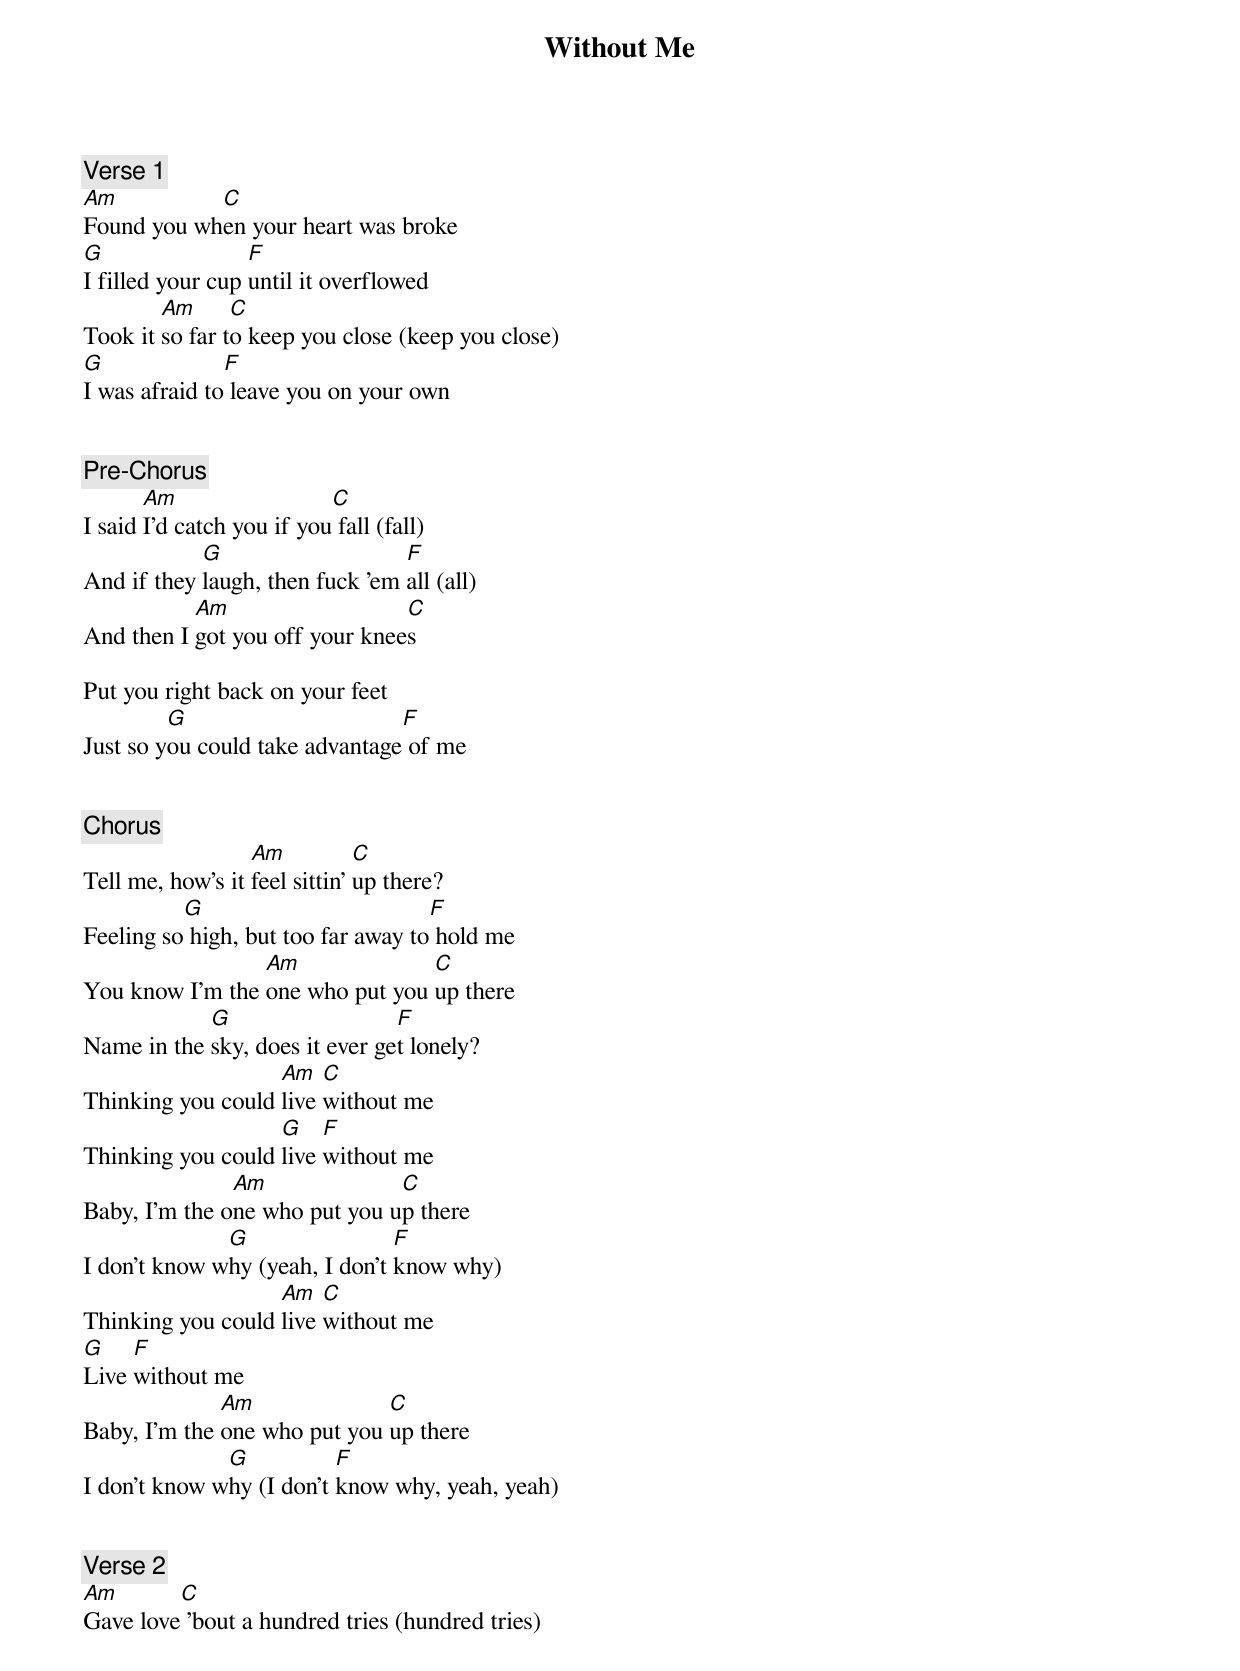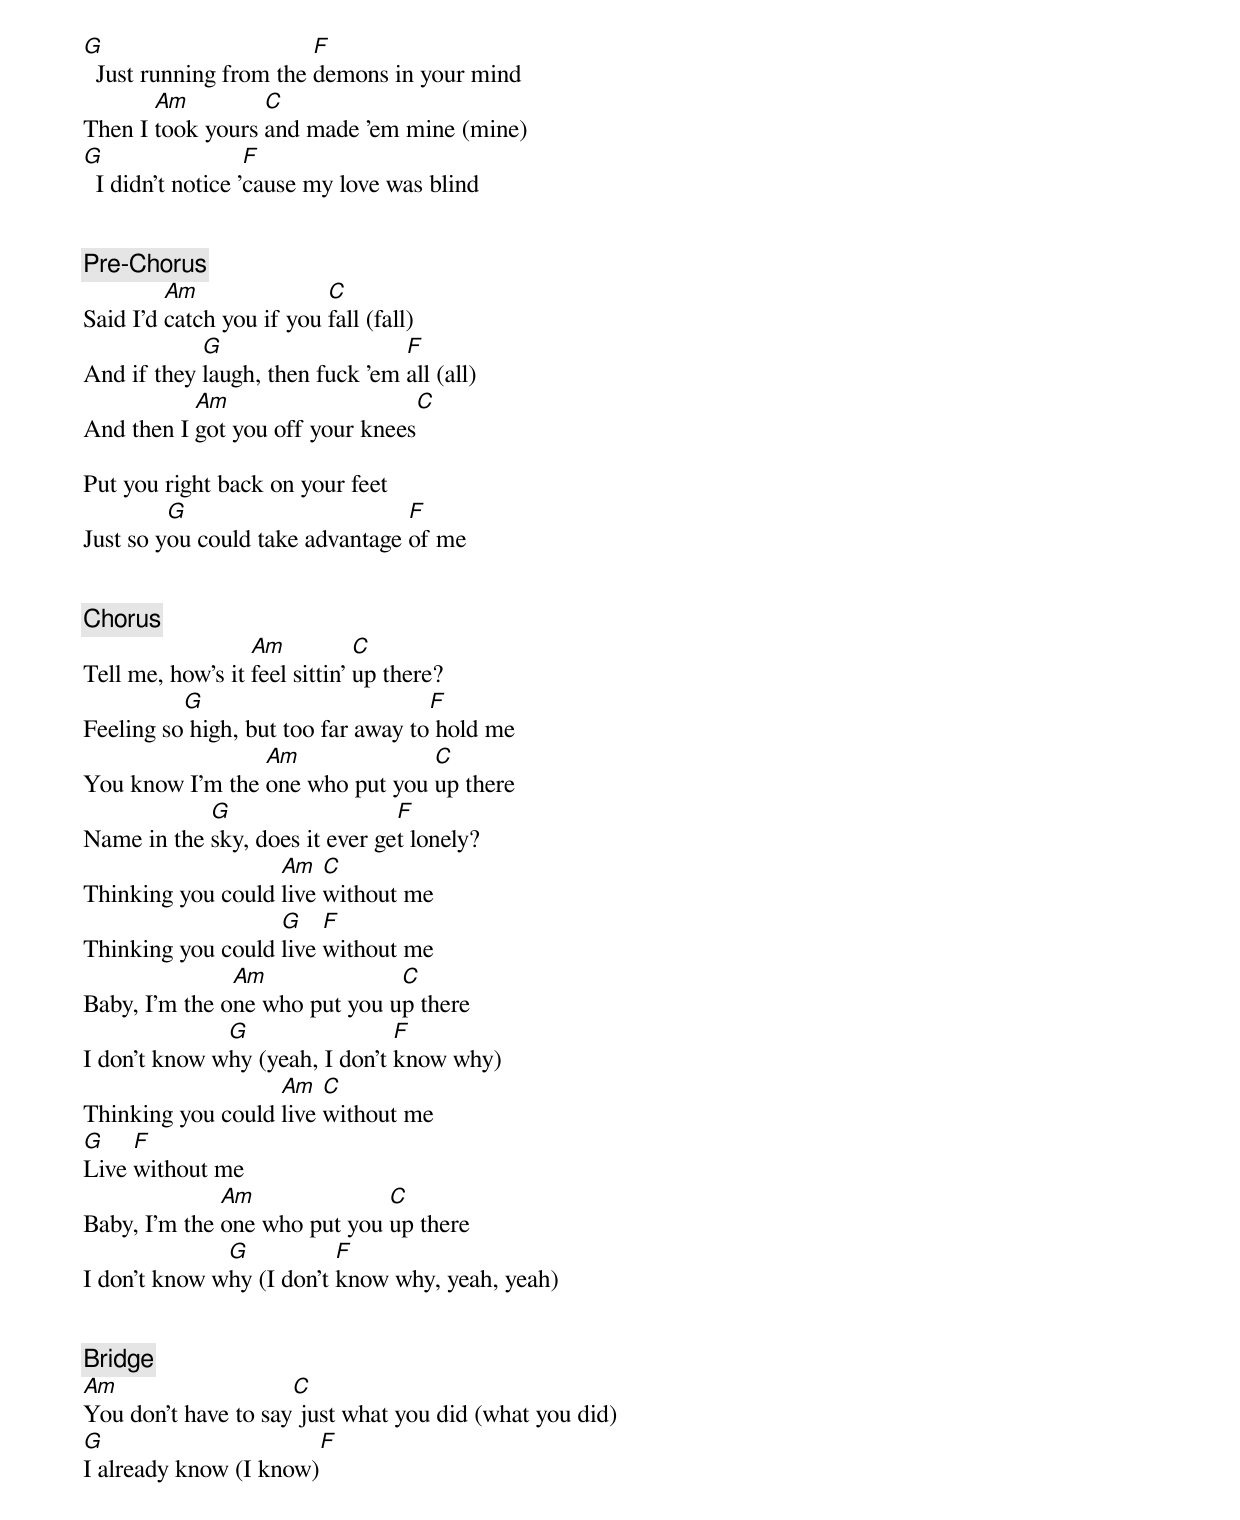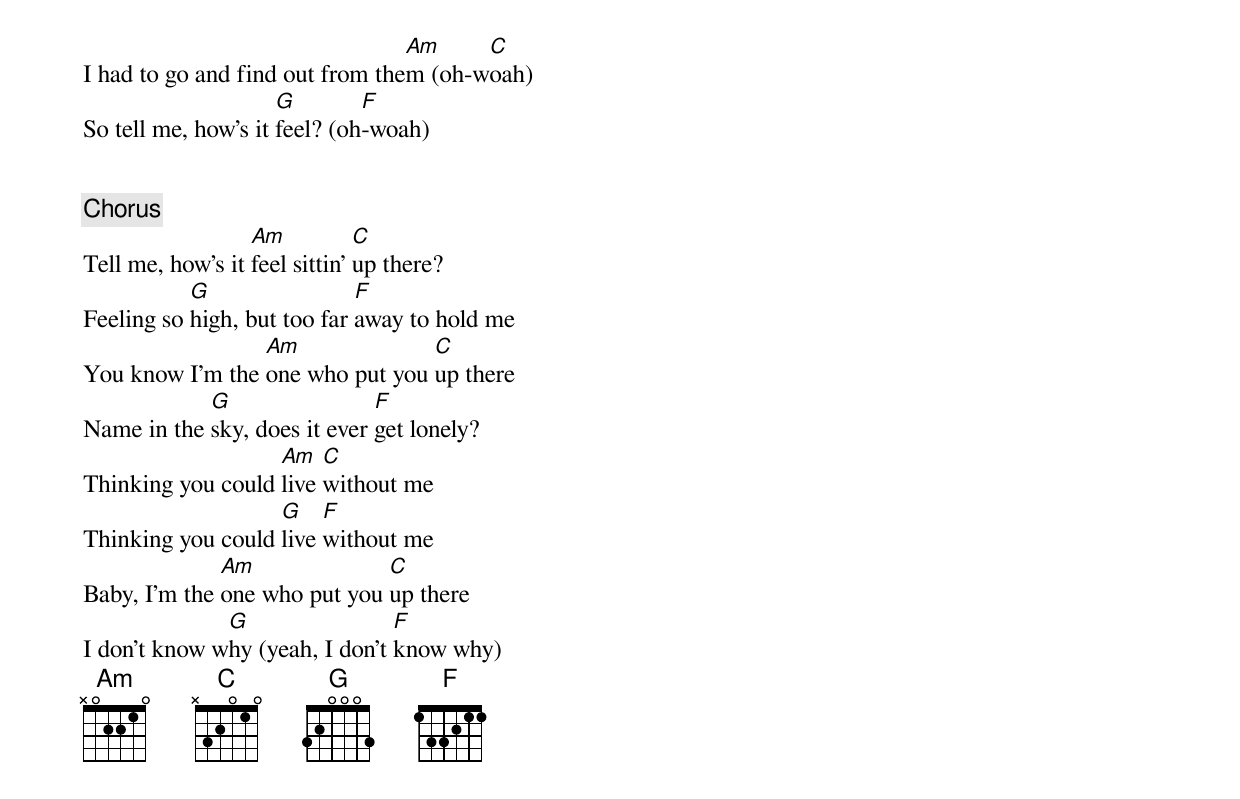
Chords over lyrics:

Without Me

[Verse 1]
Am          C
Found you when your heart was broke
G                 F
I filled your cup until it overflowed
        Am      C
Took it so far to keep you close (keep you close)
G              F
I was afraid to leave you on your own


[Pre-Chorus]
       Am                  C
I said I'd catch you if you fall (fall)
            G                    F
And if they laugh, then fuck 'em all (all)
           Am                   C
And then I got you off your knees

Put you right back on your feet
         G                      F
Just so you could take advantage of me


[Chorus]
                  Am           C
Tell me, how's it feel sittin' up there?
          G                         F
Feeling so high, but too far away to hold me
                 Am              C
You know I'm the one who put you up there
            G                   F
Name in the sky, does it ever get lonely?
                   Am   C
Thinking you could live without me
                   G    F
Thinking you could live without me
               Am              C
Baby, I'm the one who put you up there
              G                 F
I don't know why (yeah, I don't know why)
                   Am   C
Thinking you could live without me
G    F
Live without me
              Am              C
Baby, I'm the one who put you up there
              G           F
I don't know why (I don't know why, yeah, yeah)


[Verse 2]
Am       C
Gave love 'bout a hundred tries (hundred tries)
G                       F
  Just running from the demons in your mind
       Am         C
Then I took yours and made 'em mine (mine)
G                  F
  I didn't notice 'cause my love was blind


[Pre-Chorus]
         Am               C
Said I'd catch you if you fall (fall)
            G                    F
And if they laugh, then fuck 'em all (all)
           Am                    C
And then I got you off your knees

Put you right back on your feet
         G                       F
Just so you could take advantage of me


[Chorus]
                  Am           C
Tell me, how's it feel sittin' up there?
          G                         F
Feeling so high, but too far away to hold me
                 Am              C
You know I'm the one who put you up there
            G                   F
Name in the sky, does it ever get lonely?
                   Am   C
Thinking you could live without me
                   G    F
Thinking you could live without me
               Am              C
Baby, I'm the one who put you up there
              G                 F
I don't know why (yeah, I don't know why)
                   Am   C
Thinking you could live without me
G    F
Live without me
              Am              C
Baby, I'm the one who put you up there
              G           F
I don't know why (I don't know why, yeah, yeah)


[Bridge]
Am                   C
You don't have to say just what you did (what you did)
G                       F
I already know (I know)
                                 Am     C
I had to go and find out from them (oh-woah)
                     G        F
So tell me, how's it feel? (oh-woah)


[Chorus]
                  Am           C
Tell me, how's it feel sittin' up there?
           G                 F
Feeling so high, but too far away to hold me
                 Am              C
You know I'm the one who put you up there
            G                 F
Name in the sky, does it ever get lonely?
                   Am   C
Thinking you could live without me
                   G    F
Thinking you could live without me
              Am              C
Baby, I'm the one who put you up there
              G                 F
I don't know why (yeah, I don't know why)
